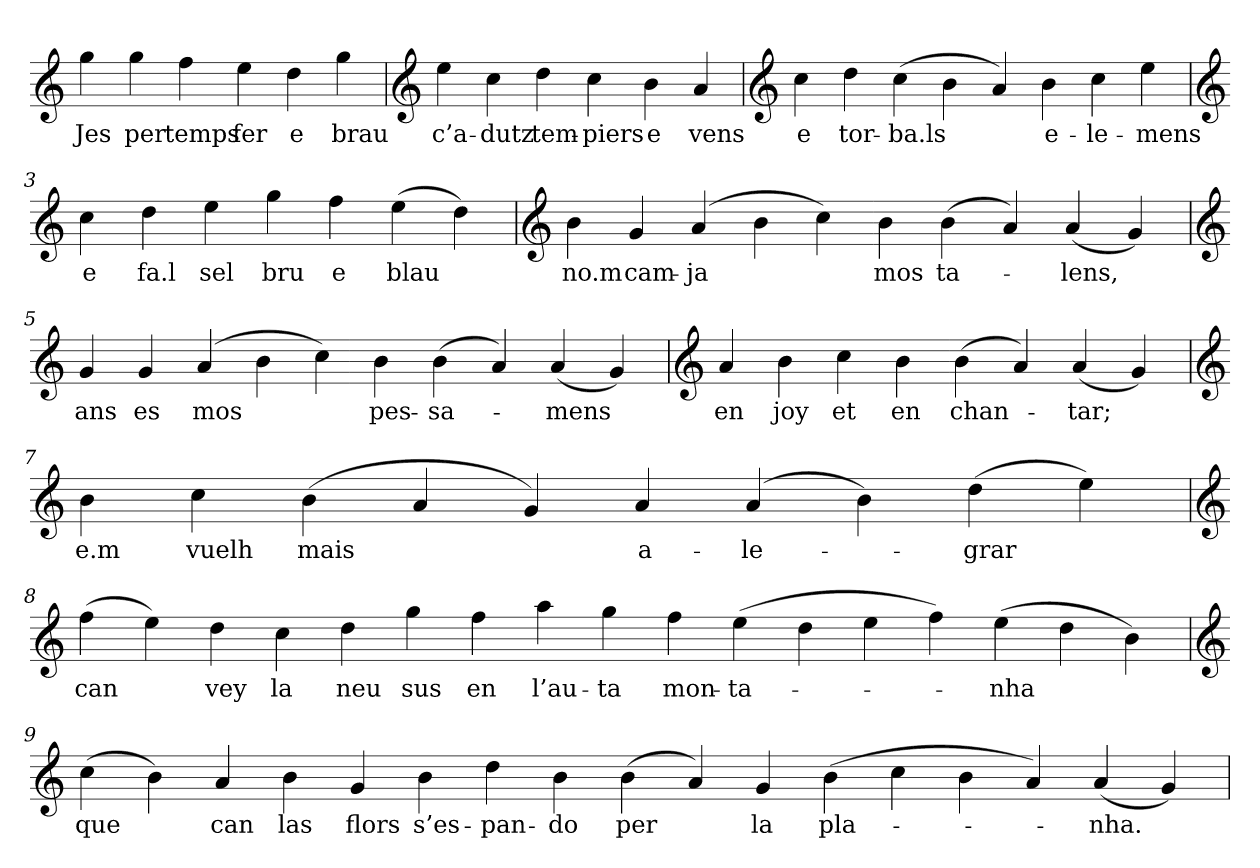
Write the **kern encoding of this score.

**kern	**text
*part1	*part1
*staff1	*staff1
*clefG2	*
=	=
4gg	Jes
4gg	per
4ff	temps
4ee	fer
4dd	e
4gg	brau
=1	=1
*clefG2	*
4ee	c’a-
4cc	-dutz
4dd	tem-
4cc	-piers
4b	e
4a	vens
=2	=2
*clefG2	*
4cc	e
4dd	tor-
(4cc	-ba.ls
4b	.
4a)	.
4b	e-
4cc	-le-
4ee	-mens
=3	=3
*clefG2	*
4cc	e
4dd	fa.l
4ee	sel
4gg	bru
4ff	e
(4ee	blau
4dd)	.
=4	=4
*clefG2	*
4b	no.m
4g	cam-
(4a	-ja
4b	.
4cc)	.
4b	mos
(4b	ta-
4a)	.
(4a	-lens,
4g)	.
=5	=5
*clefG2	*
4g	ans
4g	es
(4a	mos
4b	.
4cc)	.
4b	pes-
(4b	-sa-
4a)	.
(4a	-mens
4g)	.
=6	=6
*clefG2	*
4a	en
4b	joy
4cc	et
4b	en
(4b	chan-
4a)	.
(4a	-tar;
4g)	.
=7	=7
*clefG2	*
4b	e.m
4cc	vuelh
(4b	mais
4a	.
4g)	.
4a	a-
(4a	-le-
4b)	.
(4dd	-grar
4ee)	.
=8	=8
*clefG2	*
(4ff	can
4ee)	.
4dd	vey
4cc	la
4dd	neu
4gg	sus
4ff	en
4aa	l’au-
4gg	-ta
4ff	mon-
(4ee	-ta-
4dd	.
4ee	.
4ff)	.
(4ee	-nha
4dd	.
4b)	.
=9	=9
*clefG2	*
(4cc	que
4b)	.
4a	can
4b	las
4g	flors
4b	s’es-
4dd	-pan-
4b	-do
(4b	per
4a)	.
4g	la
(4b	pla-
4cc	.
4b	.
4a)	.
(4a	-nha.
4g)	.
=	=
*-	*-
